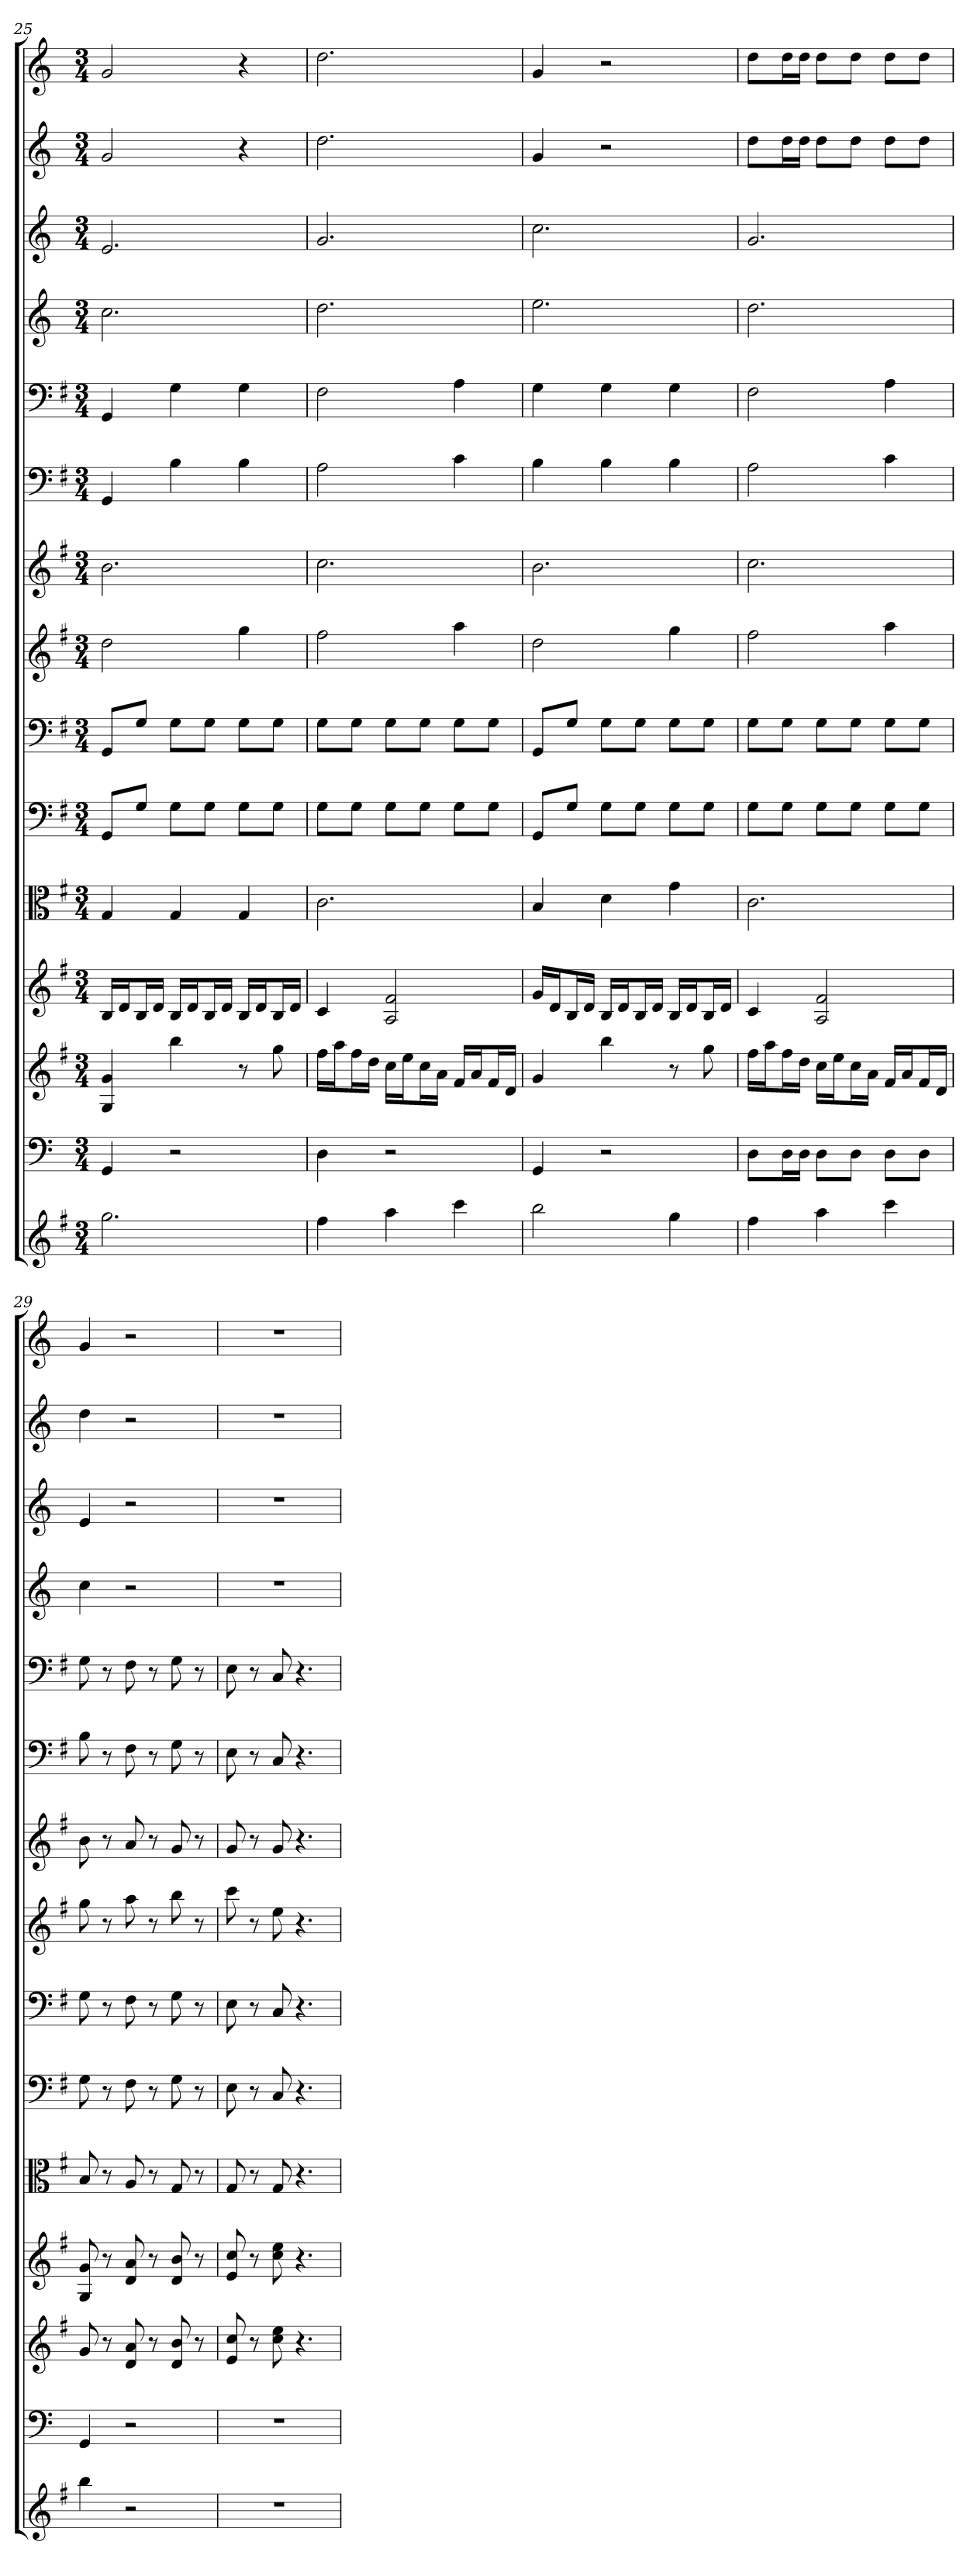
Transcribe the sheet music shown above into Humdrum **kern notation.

**kern	**kern	**kern	**kern	**kern	**kern	**kern	**kern	**kern	**kern	**kern	**kern	**kern	**kern	**kern
*part15	*part14	*part13	*part12	*part11	*part10	*part9	*part8	*part7	*part6	*part5	*part4	*part3	*part2	*part1
*staff15	*staff14	*staff13	*staff12	*staff11	*staff10	*staff9	*staff8	*staff7	*staff6	*staff5	*staff4	*staff3	*staff2	*staff1
*	*clefF4	*	*	*clefC3	*clefF4	*clefF4	*	*	*clefF4	*clefF4	*	*	*	*
*k[f#]	*k[]	*k[f#]	*k[f#]	*k[f#]	*k[f#]	*k[f#]	*k[f#]	*k[f#]	*k[f#]	*k[f#]	*k[]	*k[]	*k[]	*k[]
*M3/4	*M3/4	*M3/4	*M3/4	*M3/4	*M3/4	*M3/4	*M3/4	*M3/4	*M3/4	*M3/4	*M3/4	*M3/4	*M3/4	*M3/4
=25	=25	=25	=25	=25	=25	=25	=25	=25	=25	=25	=25	=25	=25	=25
2.gg	4GG	4G 4g	16BLL	4G	8GG/L	8GG/L	2dd	2.b	4GG	4GG	2.cc	2.e	2g	2g
.	.	.	16dJ	.	.	.	.	.	.	.	.	.	.	.
.	.	.	16BL	.	8G/J	8G/J	.	.	.	.	.	.	.	.
.	.	.	16dJJ	.	.	.	.	.	.	.	.	.	.	.
.	2r	4bb	16BLL	4G	8G\L	8G\L	.	.	4B	4G	.	.	.	.
.	.	.	16dJ	.	.	.	.	.	.	.	.	.	.	.
.	.	.	16BL	.	8G\J	8G\J	.	.	.	.	.	.	.	.
.	.	.	16dJJ	.	.	.	.	.	.	.	.	.	.	.
.	.	8r	16BLL	4G	8G\L	8G\L	4gg	.	4B	4G	.	.	4r	4r
.	.	.	16dJ	.	.	.	.	.	.	.	.	.	.	.
.	.	8gg	16BL	.	8G\J	8G\J	.	.	.	.	.	.	.	.
.	.	.	16dJJ	.	.	.	.	.	.	.	.	.	.	.
=26	=26	=26	=26	=26	=26	=26	=26	=26	=26	=26	=26	=26	=26	=26
4ff#	4D	16ff#LL	4c	2.c	8G\L	8G\L	2ff#	2.cc	2A	2F#	2.dd	2.g	2.dd	2.dd
.	.	16aaJ	.	.	.	.	.	.	.	.	.	.	.	.
.	.	16ff#L	.	.	8G\J	8G\J	.	.	.	.	.	.	.	.
.	.	16ddJJ	.	.	.	.	.	.	.	.	.	.	.	.
4aa	2r	16ccLL	2A 2f#	.	8G\L	8G\L	.	.	.	.	.	.	.	.
.	.	16eeJ	.	.	.	.	.	.	.	.	.	.	.	.
.	.	16ccL	.	.	8G\J	8G\J	.	.	.	.	.	.	.	.
.	.	16aJJ	.	.	.	.	.	.	.	.	.	.	.	.
4ccc	.	16f#LL	.	.	8G\L	8G\L	4aa	.	4c	4A	.	.	.	.
.	.	16aJ	.	.	.	.	.	.	.	.	.	.	.	.
.	.	16f#L	.	.	8G\J	8G\J	.	.	.	.	.	.	.	.
.	.	16dJJ	.	.	.	.	.	.	.	.	.	.	.	.
=27	=27	=27	=27	=27	=27	=27	=27	=27	=27	=27	=27	=27	=27	=27
2bb	4GG	4g	16gLL	4B	8GG/L	8GG/L	2dd	2.b	4B	4G	2.ee	2.cc	4g	4g
.	.	.	16dJ	.	.	.	.	.	.	.	.	.	.	.
.	.	.	16BL	.	8G/J	8G/J	.	.	.	.	.	.	.	.
.	.	.	16dJJ	.	.	.	.	.	.	.	.	.	.	.
.	2r	4bb	16BLL	4d	8G\L	8G\L	.	.	4B	4G	.	.	2r	2r
.	.	.	16dJ	.	.	.	.	.	.	.	.	.	.	.
.	.	.	16BL	.	8G\J	8G\J	.	.	.	.	.	.	.	.
.	.	.	16dJJ	.	.	.	.	.	.	.	.	.	.	.
4gg	.	8r	16BLL	4g	8G\L	8G\L	4gg	.	4B	4G	.	.	.	.
.	.	.	16dJ	.	.	.	.	.	.	.	.	.	.	.
.	.	8gg	16BL	.	8G\J	8G\J	.	.	.	.	.	.	.	.
.	.	.	16dJJ	.	.	.	.	.	.	.	.	.	.	.
=28	=28	=28	=28	=28	=28	=28	=28	=28	=28	=28	=28	=28	=28	=28
4ff#	8D\L	16ff#LL	4c	2.c	8G\L	8G\L	2ff#	2.cc	2A	2F#	2.dd	2.g	8ddL	8ddL
.	.	16aaJ	.	.	.	.	.	.	.	.	.	.	.	.
.	16D\L	16ff#L	.	.	8G\J	8G\J	.	.	.	.	.	.	16ddL	16ddL
.	16D\JJ	16ddJJ	.	.	.	.	.	.	.	.	.	.	16ddJJ	16ddJJ
4aa	8D\L	16ccLL	2A 2f#	.	8G\L	8G\L	.	.	.	.	.	.	8ddL	8ddL
.	.	16eeJ	.	.	.	.	.	.	.	.	.	.	.	.
.	8D\J	16ccL	.	.	8G\J	8G\J	.	.	.	.	.	.	8ddJ	8ddJ
.	.	16aJJ	.	.	.	.	.	.	.	.	.	.	.	.
4ccc	8D\L	16f#LL	.	.	8G\L	8G\L	4aa	.	4c	4A	.	.	8ddL	8ddL
.	.	16aJ	.	.	.	.	.	.	.	.	.	.	.	.
.	8D\J	16f#L	.	.	8G\J	8G\J	.	.	.	.	.	.	8ddJ	8ddJ
.	.	16dJJ	.	.	.	.	.	.	.	.	.	.	.	.
=29	=29	=29	=29	=29	=29	=29	=29	=29	=29	=29	=29	=29	=29	=29
4bb	4GG	8g	8G 8g	8B	8G	8G	8gg	8b	8B	8G	4cc	4e	4dd	4g
.	.	8r	8r	8r	8r	8r	8r	8r	8r	8r	.	.	.	.
2r	2r	8d 8a	8d 8a	8A	8F#	8F#	8aa	8a	8F#	8F#	2r	2r	2r	2r
.	.	8r	8r	8r	8r	8r	8r	8r	8r	8r	.	.	.	.
.	.	8d 8b	8d 8b	8G	8G	8G	8bb	8g	8G	8G	.	.	.	.
.	.	8r	8r	8r	8r	8r	8r	8r	8r	8r	.	.	.	.
=30	=30	=30	=30	=30	=30	=30	=30	=30	=30	=30	=30	=30	=30	=30
2.r	2.r	8e 8cc	8e 8cc	8G	8E	8E	8ccc	8g	8E	8E	2.r	2.r	2.r	2.r
.	.	8r	8r	8r	8r	8r	8r	8r	8r	8r	.	.	.	.
.	.	8cc 8ee	8cc 8ee	8G	8C	8C	8ee	8g	8C	8C	.	.	.	.
.	.	4.r	4.r	4.r	4.r	4.r	4.r	4.r	4.r	4.r	.	.	.	.
=	=	=	=	=	=	=	=	=	=	=	=	=	=	=
*-	*-	*-	*-	*-	*-	*-	*-	*-	*-	*-	*-	*-	*-	*-
